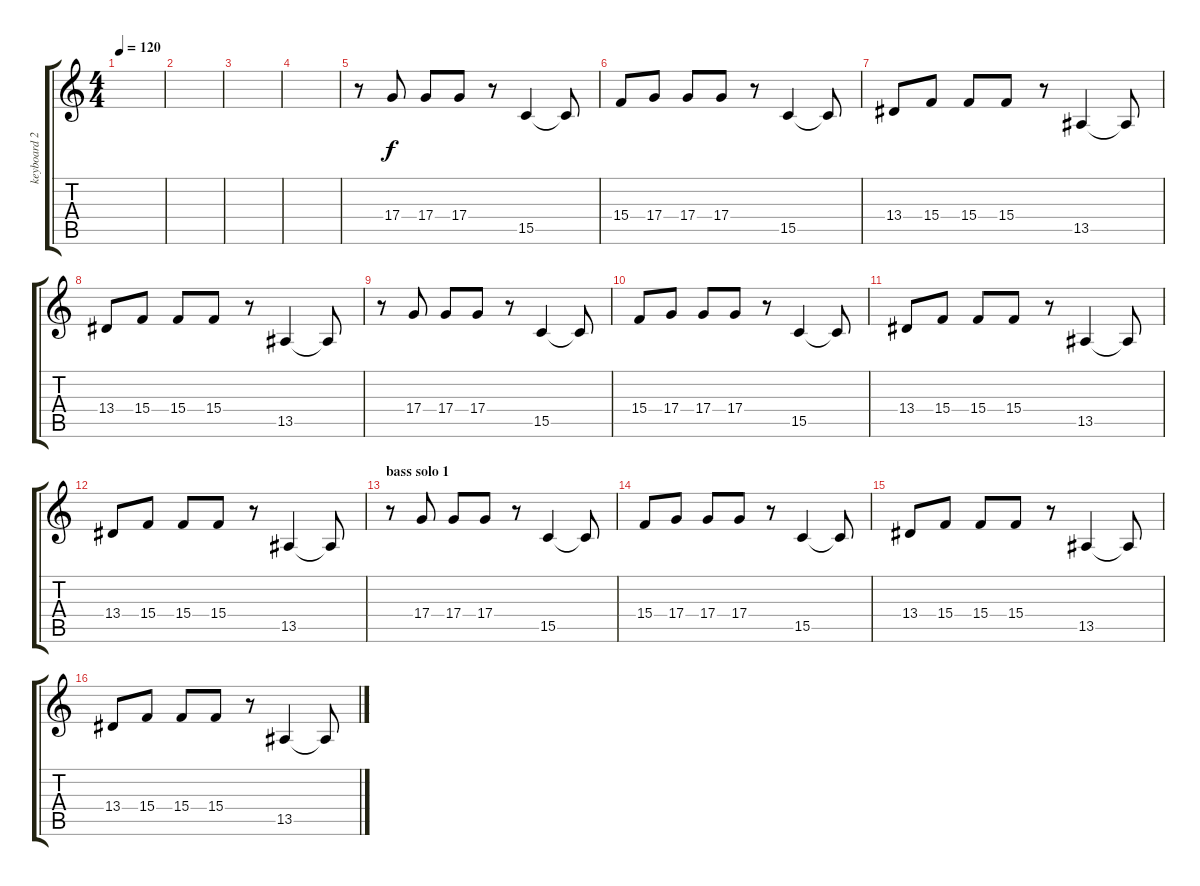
\track ("keyboard 2" "keyboard 2") {instrument pad4choir}
\staff {score tabs}
\tuning (E4 B3 G3 D3 A2 E2) {hide}
\ts (4 4)
\tempo 120
\clef g2
\ks c
|
|
|
|
r.8 17.4.8 17.4.8 17.4.8 r.8 15.5.4 15.5{t}.8 |
15.4.8 17.4.8 17.4.8 17.4.8 r.8 15.5.4 15.5{t}.8 |
13.4.8 15.4.8 15.4.8 15.4.8 r.8 13.5.4 13.5{t}.8 |
13.4.8 15.4.8 15.4.8 15.4.8 r.8 13.5.4 13.5{t}.8 |
r.8 17.4.8 17.4.8 17.4.8 r.8 15.5.4 15.5{t}.8 |
15.4.8 17.4.8 17.4.8 17.4.8 r.8 15.5.4 15.5{t}.8 |
13.4.8 15.4.8 15.4.8 15.4.8 r.8 13.5.4 13.5{t}.8 |
13.4.8 15.4.8 15.4.8 15.4.8 r.8 13.5.4 13.5{t}.8 |
\section ("" "bass solo 1")
r.8 17.4.8 17.4.8 17.4.8 r.8 15.5.4 15.5{t}.8 |
15.4.8 17.4.8 17.4.8 17.4.8 r.8 15.5.4 15.5{t}.8 |
13.4.8 15.4.8 15.4.8 15.4.8 r.8 13.5.4 13.5{t}.8 |
13.4.8 15.4.8 15.4.8 15.4.8 r.8 13.5.4 13.5{t}.8
